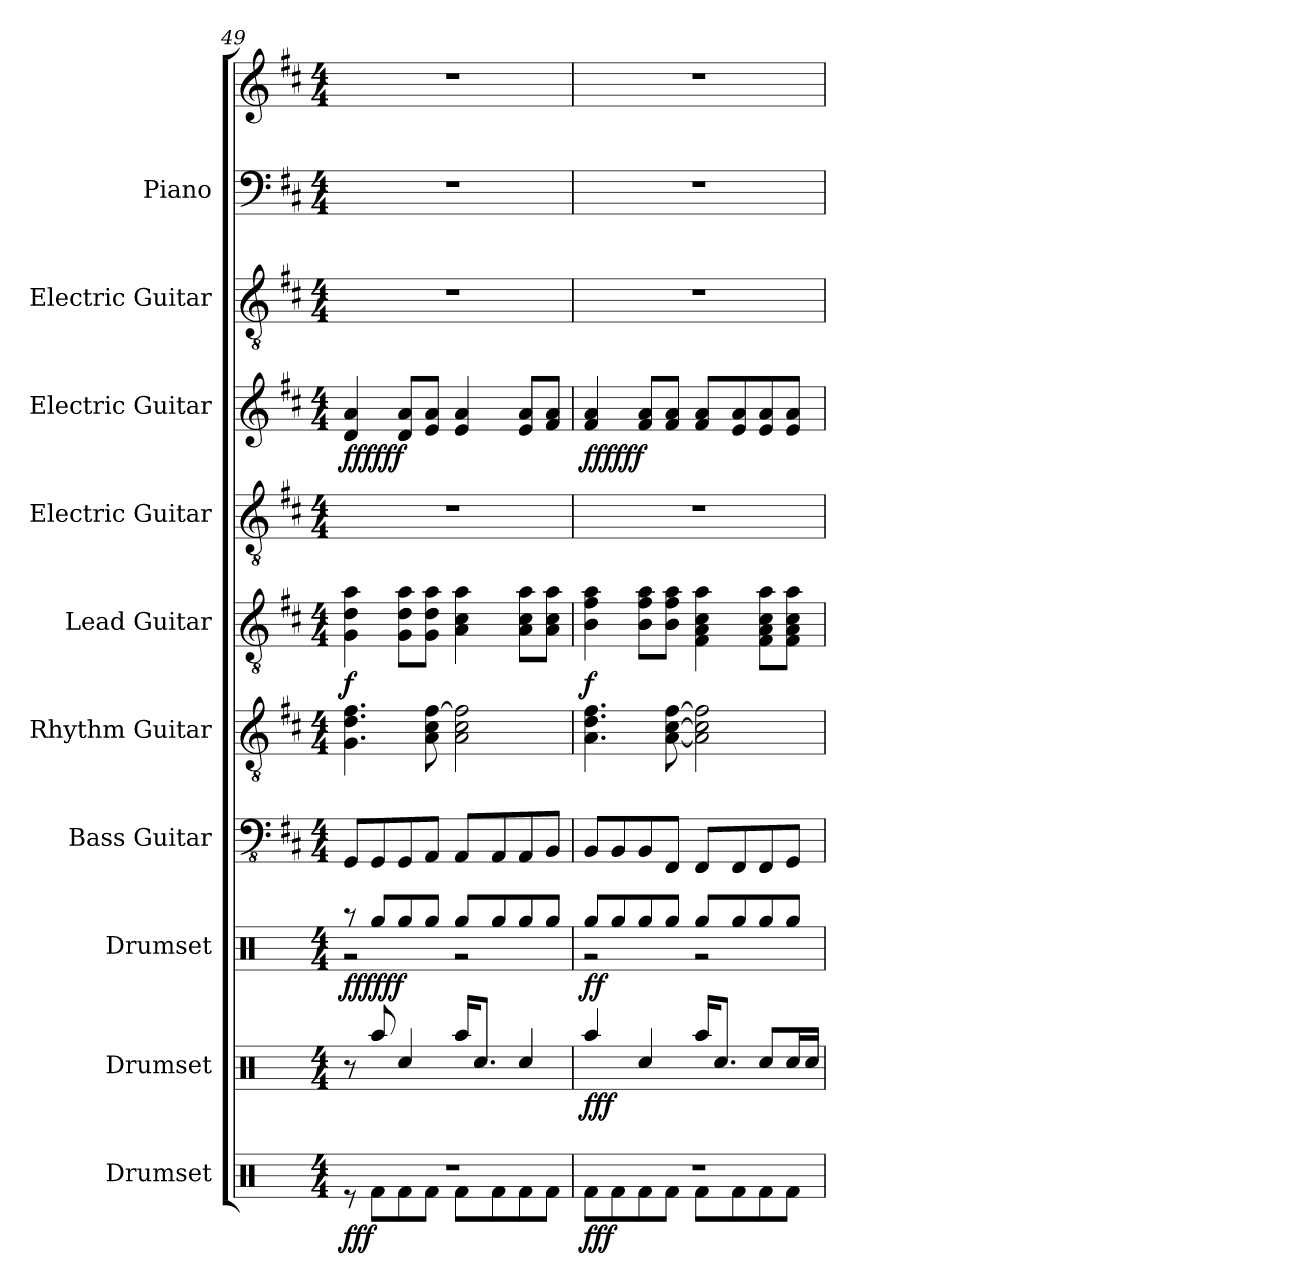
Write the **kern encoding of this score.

**kern	**dynam	**kern	**dynam	**kern	**dynam	**kern	**kern	**kern	**dynam	**kern	**kern	**dynam	**kern	**kern	**kern
*part10	*part10	*part9	*part9	*part8	*part8	*part7	*part6	*part5	*part5	*part4	*part3	*part3	*part2	*part1	*part1
*staff11	*staff11	*staff10	*staff10	*staff9	*staff9	*staff8	*staff7	*staff6	*staff6	*staff5	*staff4	*staff4	*staff3	*staff2	*staff1
*I"Drumset	*	*I"Drumset	*	*I"Drumset	*	*I"Bass Guitar	*I"Rhythm Guitar	*I"Lead Guitar	*	*I"Electric Guitar	*I"Electric Guitar	*	*I"Electric Guitar	*I"Piano	*
*I'Drs.	*	*I'Drs.	*	*I'Drs.	*	*I'B. Gtr.	*I'R. Gtr.	*I'L. Gtr.	*	*I'El. Guit.	*I'El. Guit.	*	*I'El. Guit.	*I'Pno.	*
*clefX	*	*clefX	*	*clefX	*	*clefFv4	*clefGv2	*clefGv2	*	*clefGv2	*clefG2	*	*clefGv2	*clefF4	*clefG2
*k[]	*	*k[]	*	*k[]	*	*k[f#c#]	*k[f#c#]	*k[f#c#]	*	*k[f#c#]	*k[f#c#]	*	*k[f#c#]	*k[f#c#]	*k[f#c#]
*M4/4	*	*M4/4	*	*M4/4	*	*M4/4	*M4/4	*M4/4	*	*M4/4	*M4/4	*	*M4/4	*M4/4	*M4/4
=49	=49	=49	=49	=49	=49	=49	=49	=49	=49	=49	=49	=49	=49	=49	=49
*^	*	*	*	*^	*	*	*	*	*	*	*	*	*	*	*
!	!	!LO:DY:b	!	!LO:DY:b	!	!	!	!	!	!	!	!	!	!	!	!	!
!	!	!	!	!LO:DY:n=1:b	!	!	!LO:DY:b	!	!	!	!	!	!	!	!	!	!
!	!	!	!	!	!	!	!LO:DY:n=1:b	!	!	!	!	!	!	!	!	!	!
!	!	!	!	!	!	!	!LO:DY:n=2:b	!	!	!	!LO:DY:b	!	!	!LO:DY:b	!	!	!
!	!	!	!	!	!	!	!	!	!	!	!	!	!	!LO:DY:n=1:b	!	!	!
1r	8r	fff	8r	fff other-dynamics	8r	2r	ff f fff	8GGG/L	4.G\ 4.d\ 4.f#\	4G\ 4d\ 4a\	f	1r	4d/ 4a/	fff fff	1r	1r	1r
.	8Rf\L	.	8Raa/	.	8Rgg/L	.	.	8GGG/	.	.	.	.	.	.	.	.	.
.	8Rf\	.	4Rcc/	.	8Rgg/	.	.	8GGG/	.	8G\ 8d\ 8a\L	.	.	8d/ 8a/L	.	.	.	.
.	8Rf\J	.	.	.	8Rgg/J	.	.	8AAA/J	8A\ 8c#\ [8f#\	8G\ 8d\ 8a\J	.	.	8e/ 8a/J	.	.	.	.
.	8Rf\L	.	16Raa/KL	.	8Rgg/L	2r	.	8AAA/L	2A\ 2c#\ 2f#\]	4A\ 4c#\ 4a\	.	.	4e/ 4a/	.	.	.	.
.	.	.	8.Rcc/J	.	.	.	.	.	.	.	.	.	.	.	.	.	.
.	8Rf\	.	.	.	8Rgg/	.	.	8AAA/	.	.	.	.	.	.	.	.	.
.	8Rf\	.	4Rcc/	.	8Rgg/	.	.	8AAA/	.	8A\ 8c#\ 8a\L	.	.	8e/ 8a/L	.	.	.	.
.	8Rf\J	.	.	.	8Rgg/J	.	.	8BBB/J	.	8A\ 8c#\ 8a\J	.	.	8f#/ 8a/J	.	.	.	.
=50	=50	=50	=50	=50	=50	=50	=50	=50	=50	=50	=50	=50	=50	=50	=50	=50	=50
!	!	!LO:DY:b	!	!LO:DY:b	!	!	!LO:DY:b	!	!	!	!LO:DY:b	!	!	!LO:DY:b	!	!	!
!	!	!	!	!	!	!	!	!	!	!	!	!	!	!LO:DY:n=1:b	!	!	!
1r	8Rf\L	fff	4Raa/	fff	8Rgg/L	2r	ff	8BBB/L	4.A\ 4.d\ 4.f#\	4B\ 4f#\ 4a\	f	1r	4f#/ 4a/	fff fff	1r	1r	1r
.	8Rf\	.	.	.	8Rgg/	.	.	8BBB/	.	.	.	.	.	.	.	.	.
.	8Rf\	.	4Rcc/	.	8Rgg/	.	.	8BBB/	.	8B\ 8f#\ 8a\L	.	.	8f#/ 8a/L	.	.	.	.
.	8Rf\J	.	.	.	8Rgg/J	.	.	8FFF#/J	[8A\ [8c#\ [8f#\	8B\ 8f#\ 8a\J	.	.	8f#/ 8a/J	.	.	.	.
.	8Rf\L	.	16Raa/KL	.	8Rgg/L	2r	.	8FFF#/L	2A\] 2c#\] 2f#\]	4F#\ 4A\ 4c#\ 4a\	.	.	8f#/ 8a/L	.	.	.	.
.	.	.	8.Rcc/J	.	.	.	.	.	.	.	.	.	.	.	.	.	.
.	8Rf\	.	.	.	8Rgg/	.	.	8FFF#/	.	.	.	.	8e/ 8a/	.	.	.	.
.	8Rf\	.	8Rcc/L	.	8Rgg/	.	.	8FFF#/	.	8F#\ 8A\ 8c#\ 8a\L	.	.	8e/ 8a/	.	.	.	.
.	8Rf\J	.	16Rcc/L	.	8Rgg/J	.	.	8GGG/J	.	8F#\ 8A\ 8c#\ 8a\J	.	.	8e/ 8a/J	.	.	.	.
.	.	.	16Rcc/JJ	.	.	.	.	.	.	.	.	.	.	.	.	.	.
*v	*v	*	*	*	*v	*v	*	*	*	*	*	*	*	*	*	*	*
=	=	=	=	=	=	=	=	=	=	=	=	=	=	=	=
*-	*-	*-	*-	*-	*-	*-	*-	*-	*-	*-	*-	*-	*-	*-	*-
